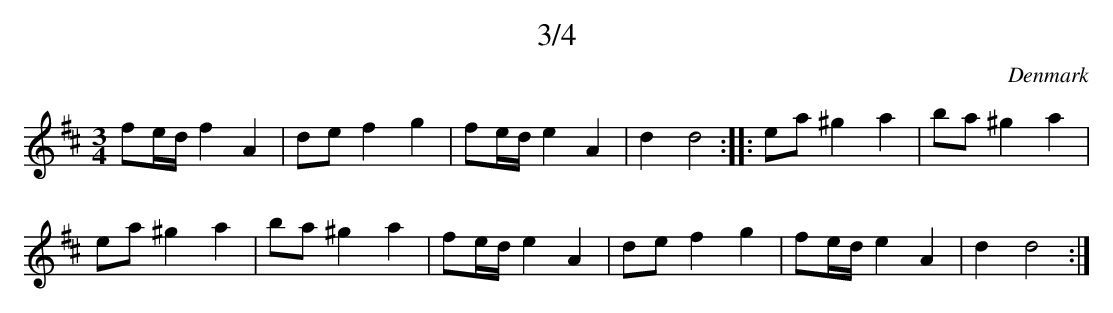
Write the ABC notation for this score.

X:1
T:3/4
M:3/4
O:Denmark
K:D
fe/d/ f2 A2|de f2 g2|fe/d/ e2 A2|d2 d4::\
ea ^g2 a2|ba ^g2 a2|
ea ^g2 a2|ba ^g2 a2|\
fe/d/ e2 A2|de f2 g2|fe/d/ e2 A2|d2 d4:|
